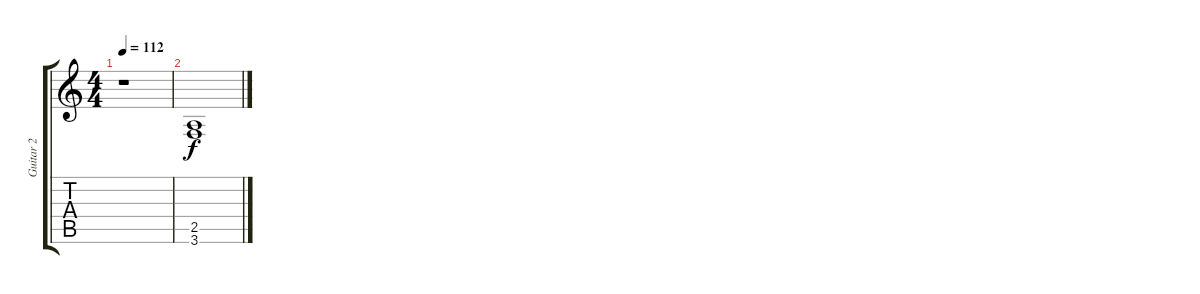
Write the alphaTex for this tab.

\track ("Guitar 2" "Guitar 2") {instrument distortionguitar}
\staff {score tabs}
\tuning (D4 A3 F3 C3 G2 D2) {hide}
\ts (4 4)
\tempo 112
\clef g2
\ks c
r.1{dy f} |
(2.5{t} 3.6{t}).1
